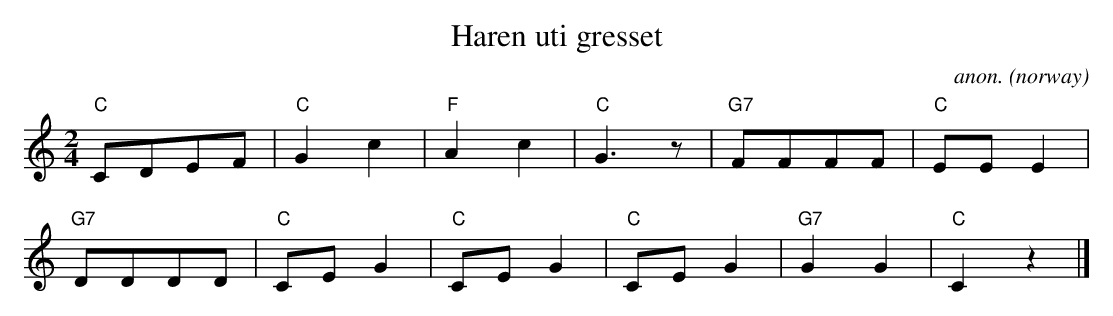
X:1
T:Haren uti gresset
O:norway
C:anon.
M:2/4
L:1/8
K:C
"C"CDEF|"C"G2c2|"F"A2c2|"C"G3 z|"G7"FFFF|"C"EEE2|
"G7"DDDD|"C"CEG2|"C"CEG2|"C"CEG2|"G7"G2G2|"C"C2 z2|]
